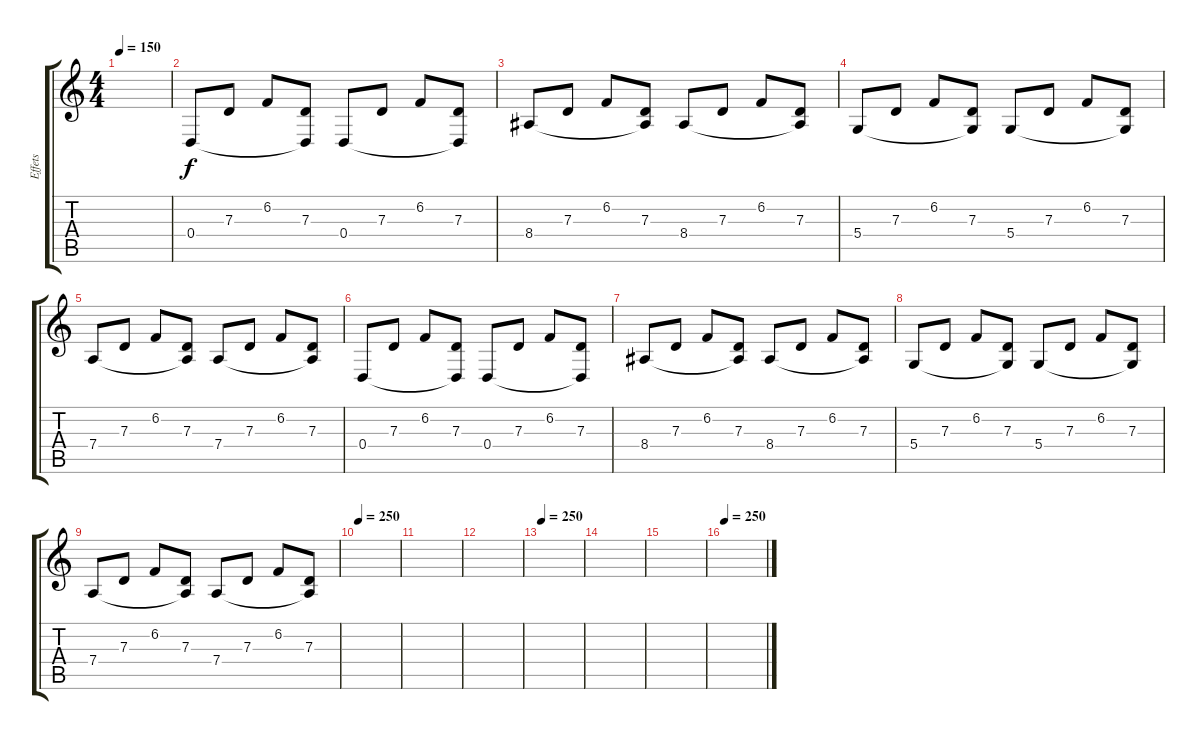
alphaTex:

\track ("Effets" "Effets") {instrument musicbox}
\staff {score tabs}
\tuning (E4 B3 G3 D3 A2 E2) {hide}
\ts (4 4)
\tempo 150
\clef g2
\ks c
|
0.4.8 7.3.8 6.2.8 (7.3 0.4{t}).8 0.4.8 7.3.8 6.2.8 (7.3 0.4{t}).8 |
8.4.8 7.3.8 6.2.8 (7.3 8.4{t}).8 8.4.8 7.3.8 6.2.8 (7.3 8.4{t}).8 |
5.4.8 7.3.8 6.2.8 (7.3 5.4{t}).8 5.4.8 7.3.8 6.2.8 (7.3 5.4{t}).8 |
7.4.8 7.3.8 6.2.8 (7.3 7.4{t}).8 7.4.8 7.3.8 6.2.8 (7.3 7.4{t}).8 |
0.4.8 7.3.8 6.2.8 (7.3 0.4{t}).8 0.4.8 7.3.8 6.2.8 (7.3 0.4{t}).8 |
8.4.8 7.3.8 6.2.8 (7.3 8.4{t}).8 8.4.8 7.3.8 6.2.8 (7.3 8.4{t}).8 |
5.4.8 7.3.8 6.2.8 (7.3 5.4{t}).8 5.4.8 7.3.8 6.2.8 (7.3 5.4{t}).8 |
7.4.8 7.3.8 6.2.8 (7.3 7.4{t}).8 7.4.8 7.3.8 6.2.8 (7.3 7.4{t}).8 |
\tempo 250
|
|
|
\tempo 250
|
|
|
\tempo 250
